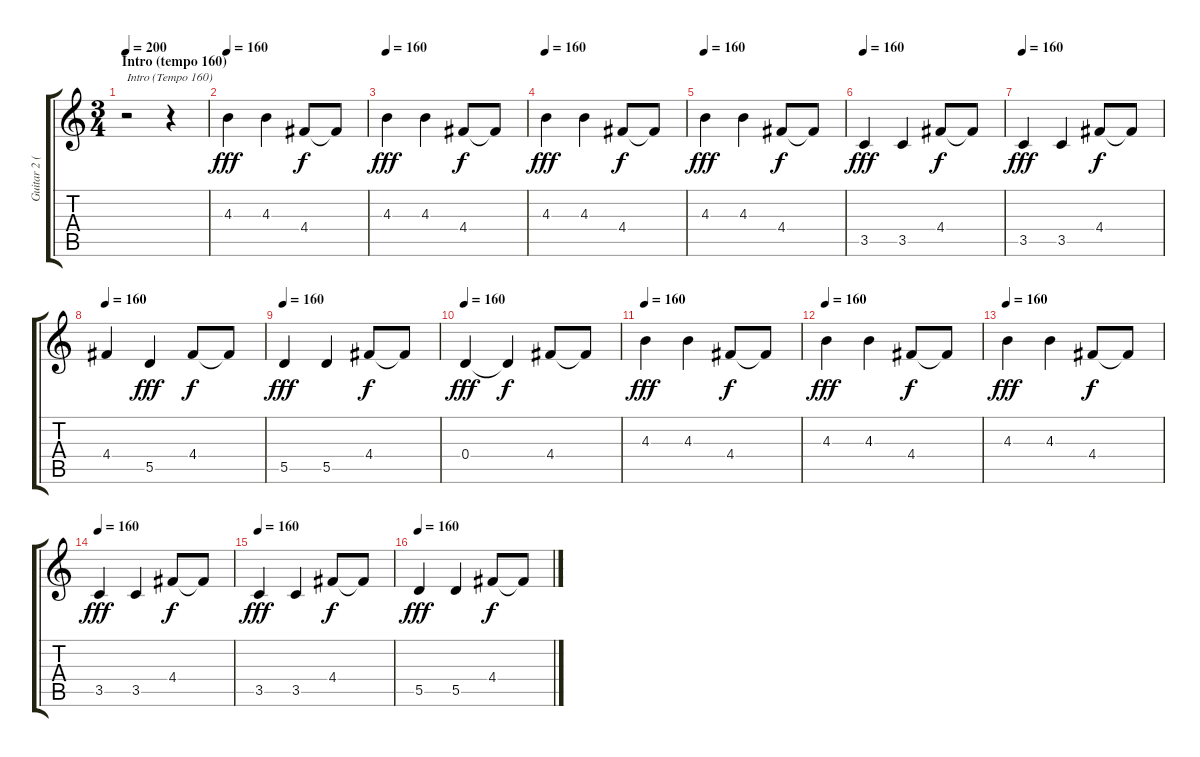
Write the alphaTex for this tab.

\track ("Guitar 2 (Clean)" "Guitar 2 (") {instrument electricguitarclean}
\staff {score tabs}
\tuning (E4 B3 G3 D3 A2 E2) {hide}
\ts (3 4)
\section ("" "Intro (tempo 160)")
\tempo 200
\tempo 160
\tempo 200
\clef g2
\ks c
r.2{txt "Intro (Tempo 160)" dy fff instrument electricguitarclean} r.4 |
\tempo 160
4.3.4 4.3.4 4.4.8{dy f} 4.4{t}.8 |
\tempo 160
4.3.4{dy fff} 4.3.4 4.4.8{dy f} 4.4{t}.8 |
\tempo 160
4.3.4{dy fff} 4.3.4 4.4.8{dy f} 4.4{t}.8 |
\tempo 160
4.3.4{dy fff} 4.3.4 4.4.8{dy f} 4.4{t}.8 |
\tempo 160
3.5.4{dy fff} 3.5.4 4.4.8{dy f} 4.4{t}.8 |
\tempo 160
3.5.4{dy fff} 3.5.4 4.4.8{dy f} 4.4{t}.8 |
\tempo 160
4.4.4 5.5.4{dy fff} 4.4.8{dy f} 4.4{t}.8 |
\tempo 160
5.5.4{dy fff} 5.5.4 4.4.8{dy f} 4.4{t}.8 |
\tempo 160
0.4.4{dy fff} 0.4{t}.4{dy f} 4.4.8 4.4{t}.8 |
\tempo 160
4.3.4{dy fff} 4.3.4 4.4.8{dy f} 4.4{t}.8 |
\tempo 160
4.3.4{dy fff} 4.3.4 4.4.8{dy f} 4.4{t}.8 |
\tempo 160
4.3.4{dy fff} 4.3.4 4.4.8{dy f} 4.4{t}.8 |
\tempo 160
3.5.4{dy fff} 3.5.4 4.4.8{dy f} 4.4{t}.8 |
\tempo 160
3.5.4{dy fff} 3.5.4 4.4.8{dy f} 4.4{t}.8 |
\tempo 160
5.5.4{dy fff} 5.5.4 4.4.8{dy f} 4.4{t}.8
